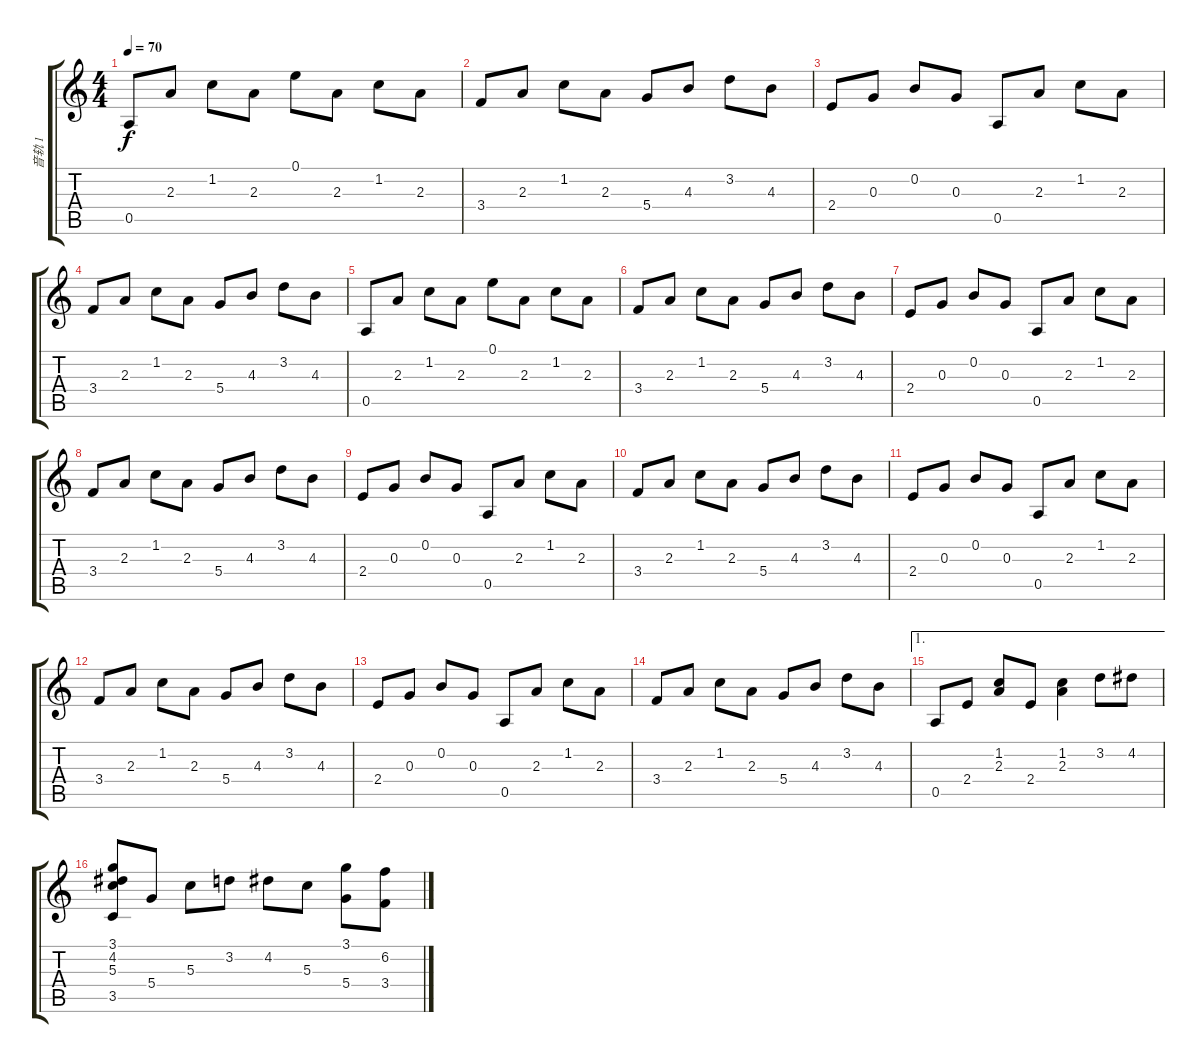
\track ("音轨 1" "音轨 1") {instrument acousticguitarsteel}
\staff {score tabs}
\tuning (E4 B3 G3 D3 A2 E2) {hide}
\ts (4 4)
\tempo 70
\clef g2
\ks c
0.5.8{dy f} 2.3.8 1.2.8 2.3.8 0.1.8 2.3.8 1.2.8 2.3.8 |
3.4.8 2.3.8 1.2.8 2.3.8 5.4.8 4.3.8 3.2.8 4.3.8 |
2.4.8 0.3.8 0.2.8 0.3.8 0.5.8 2.3.8 1.2.8 2.3.8 |
3.4.8 2.3.8 1.2.8 2.3.8 5.4.8 4.3.8 3.2.8 4.3.8 |
0.5.8 2.3.8 1.2.8 2.3.8 0.1.8 2.3.8 1.2.8 2.3.8 |
3.4.8 2.3.8 1.2.8 2.3.8 5.4.8 4.3.8 3.2.8 4.3.8 |
2.4.8 0.3.8 0.2.8 0.3.8 0.5.8 2.3.8 1.2.8 2.3.8 |
3.4.8 2.3.8 1.2.8 2.3.8 5.4.8 4.3.8 3.2.8 4.3.8 |
2.4.8 0.3.8 0.2.8 0.3.8 0.5.8 2.3.8 1.2.8 2.3.8 |
3.4.8 2.3.8 1.2.8 2.3.8 5.4.8 4.3.8 3.2.8 4.3.8 |
2.4.8 0.3.8 0.2.8 0.3.8 0.5.8 2.3.8 1.2.8 2.3.8 |
3.4.8 2.3.8 1.2.8 2.3.8 5.4.8 4.3.8 3.2.8 4.3.8 |
2.4.8 0.3.8 0.2.8 0.3.8 0.5.8 2.3.8 1.2.8 2.3.8 |
3.4.8 2.3.8 1.2.8 2.3.8 5.4.8 4.3.8 3.2.8 4.3.8 |
\ae 1
0.5.8 2.4.8 (1.2 2.3).8 2.4.8 (1.2 2.3).4 3.2.8 4.2.8 |
(3.1 4.2 5.3 3.5).8 5.4.8 5.3.8 3.2.8 4.2.8 5.3.8 (3.1 5.4).8 (6.2 3.4).8
